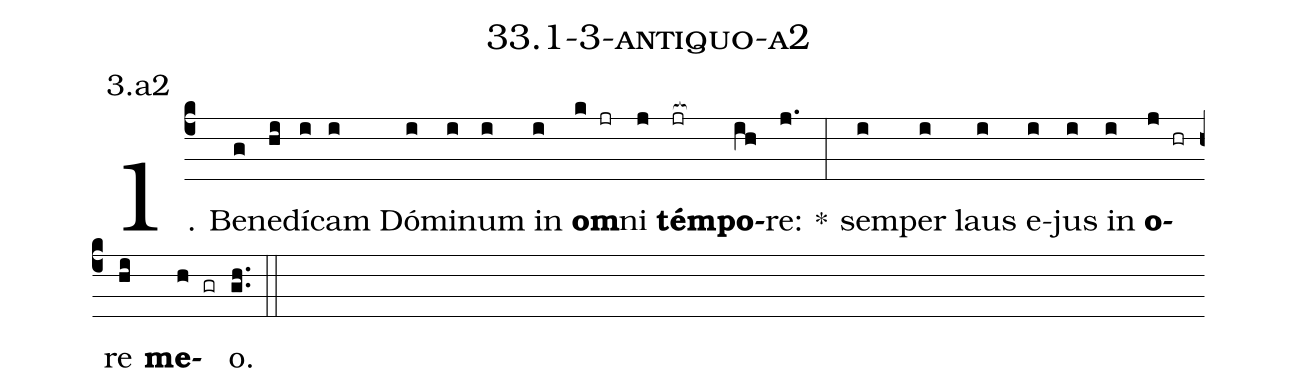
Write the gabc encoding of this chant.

name: 33.1-3-antiquo-a2;
annotation: 3.a2;
%%
(c4)1. Be(g)ne(hi)dí(i)cam(i) Dó(i)mi(i)num(i) in(i) <b>om</b>(k jr)ni(j) <b>tém</b>(jr[ocb:1{])<b>po</b>(ih[ocb:0}])re:(j.) *(:) sem(i)per(i) laus(i) e(i)jus(i) in(i) <b>o</b>(j hr)re(hi) <b>me</b>(h gr)o.(gh..) (::)
